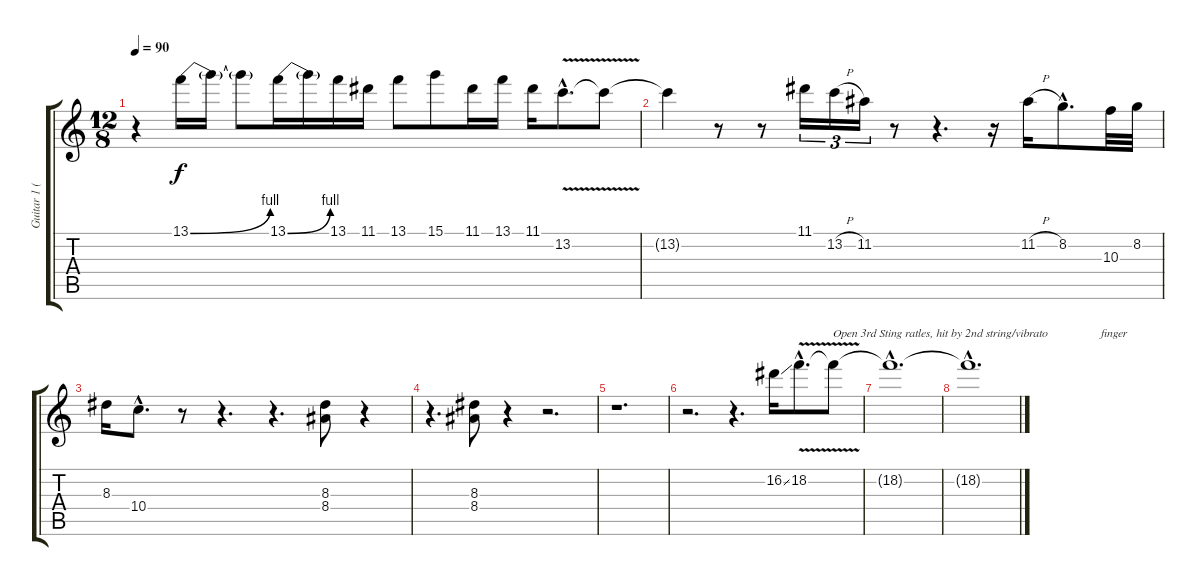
\track ("Guitar 1 (Eric Clapton)" "Guitar 1 (") {instrument distortionguitar}
\staff {score tabs}
\tuning (E4 B3 G3 D3 A2 E2) {hide}
\ts (12 8)
\tempo 90
\clef g2
\ks c
r.4{dy f} 13.1{be (bend 0 0 60 4)}.16 13.1{t}.16 13.1{t}.8 13.1{be (bend 0 0 60 4)}.16 13.1{t}.16 13.1.16 11.1.16 13.1.8 15.1.8 11.1.16 13.1.16 11.1.16 13.2{v hac}.8{d} 13.2{t}.8 |
13.2{t}.4 r.8 r.8 11.1.16{tu (3 2)} 13.2{h}.16{tu (3 2)} 11.2.16{tu (3 2)} r.8 r.4{d} r.16 11.2{h}.16 8.2{hac}.8{d} 10.3.32 8.2.32 |
8.3.16 10.4{hac}.8{d} r.8 r.4{d} r.4{d} (8.3 8.4).8 r.4 |
r.4{d} (8.3 8.4).8 r.4 r.2{d} |
r.1{d} |
r.2{d} r.4{d} 16.2{ss}.16 18.2{v hac}.8{d} 18.2{t}.8{txt "Open 3rd Sting ratles, hit by 2nd string/vibrato"} |
18.2{hac t}.1{d} |
18.2{hac t}.1{d txt "                                            finger"}
